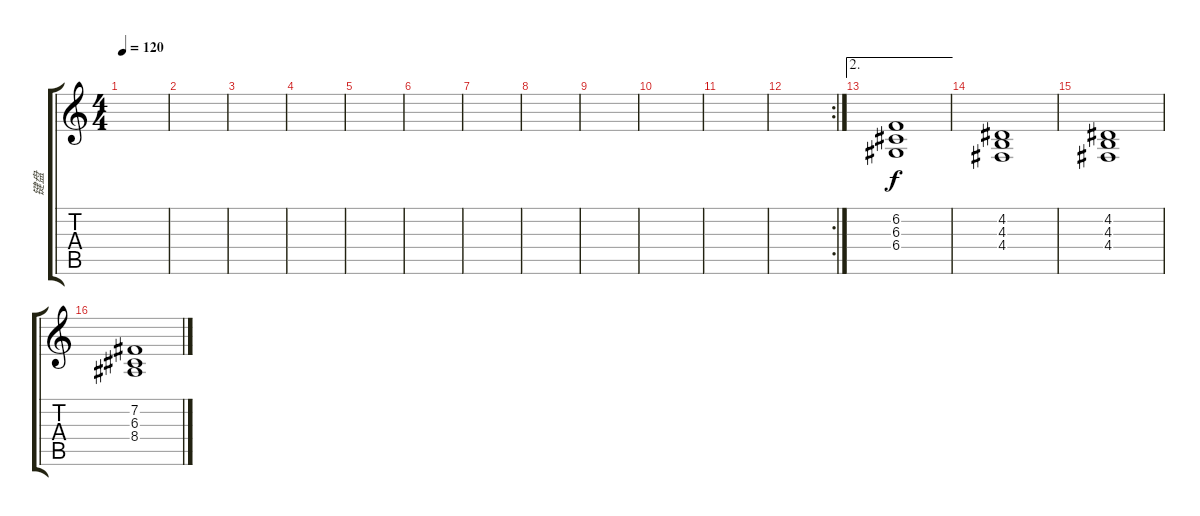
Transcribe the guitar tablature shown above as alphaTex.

\track ("键盘" "键盘") {instrument stringensemble1}
\staff {score tabs}
\tuning (E4 B3 G3 D3 A2 E2) {hide}
\ts (4 4)
\tempo 120
\clef g2
\ks c
|
|
|
|
|
|
|
|
|
|
|
\rc 2
|
\ae 2
(6.2 6.3 6.4).1 |
(4.2 4.3 4.4).1 |
(4.2 4.3 4.4).1 |
(7.2 6.3 8.4).1
